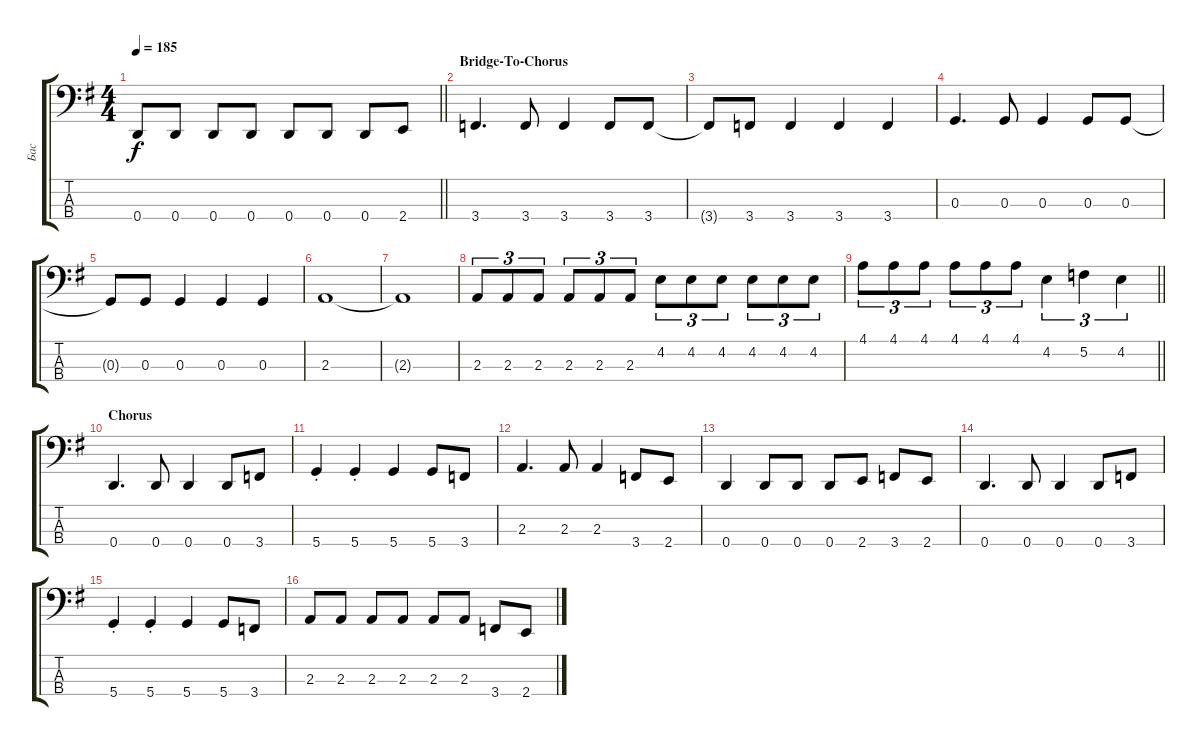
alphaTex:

\track ("Бас" "Бас") {instrument electricbassfinger}
\staff {score tabs}
\tuning (F2 C2 G1 D1) {hide}
\ts (4 4)
\tempo 185
\clef f4
\barLineRight lightlight
\ks eminor
0.4.8{dy f} 0.4.8 0.4.8 0.4.8 0.4.8 0.4.8 0.4.8 2.4.8 |
\section ("" "Bridge-To-Chorus")
3.4.4{d} 3.4.8 3.4.4 3.4.8 3.4.8 |
3.4{t}.8 3.4.8 3.4.4 3.4.4 3.4.4 |
0.3.4{d} 0.3.8 0.3.4 0.3.8 0.3.8 |
0.3{t}.8 0.3.8 0.3.4 0.3.4 0.3.4 |
2.3.1 |
2.3{t}.1 |
2.3.8{tu (3 2)} 2.3.8{tu (3 2)} 2.3.8{tu (3 2)} 2.3.8{tu (3 2)} 2.3.8{tu (3 2)} 2.3.8{tu (3 2)} 4.2.8{tu (3 2)} 4.2.8{tu (3 2)} 4.2.8{tu (3 2)} 4.2.8{tu (3 2)} 4.2.8{tu (3 2)} 4.2.8{tu (3 2)} |
\barLineRight lightlight
4.1.8{tu (3 2)} 4.1.8{tu (3 2)} 4.1.8{tu (3 2)} 4.1.8{tu (3 2)} 4.1.8{tu (3 2)} 4.1.8{tu (3 2)} 4.2.4{tu (3 2)} 5.2.4{tu (3 2)} 4.2.4{tu (3 2)} |
\section ("" "Chorus")
0.4.4{d} 0.4.8 0.4.4 0.4.8 3.4.8 |
5.4{st}.4 5.4{st}.4 5.4.4 5.4.8 3.4.8 |
2.3.4{d} 2.3.8 2.3.4 3.4.8 2.4.8 |
0.4.4 0.4.8 0.4.8 0.4.8 2.4.8 3.4.8 2.4.8 |
0.4.4{d} 0.4.8 0.4.4 0.4.8 3.4.8 |
5.4{st}.4 5.4{st}.4 5.4.4 5.4.8 3.4.8 |
2.3.8 2.3.8 2.3.8 2.3.8 2.3.8 2.3.8 3.4.8 2.4.8
